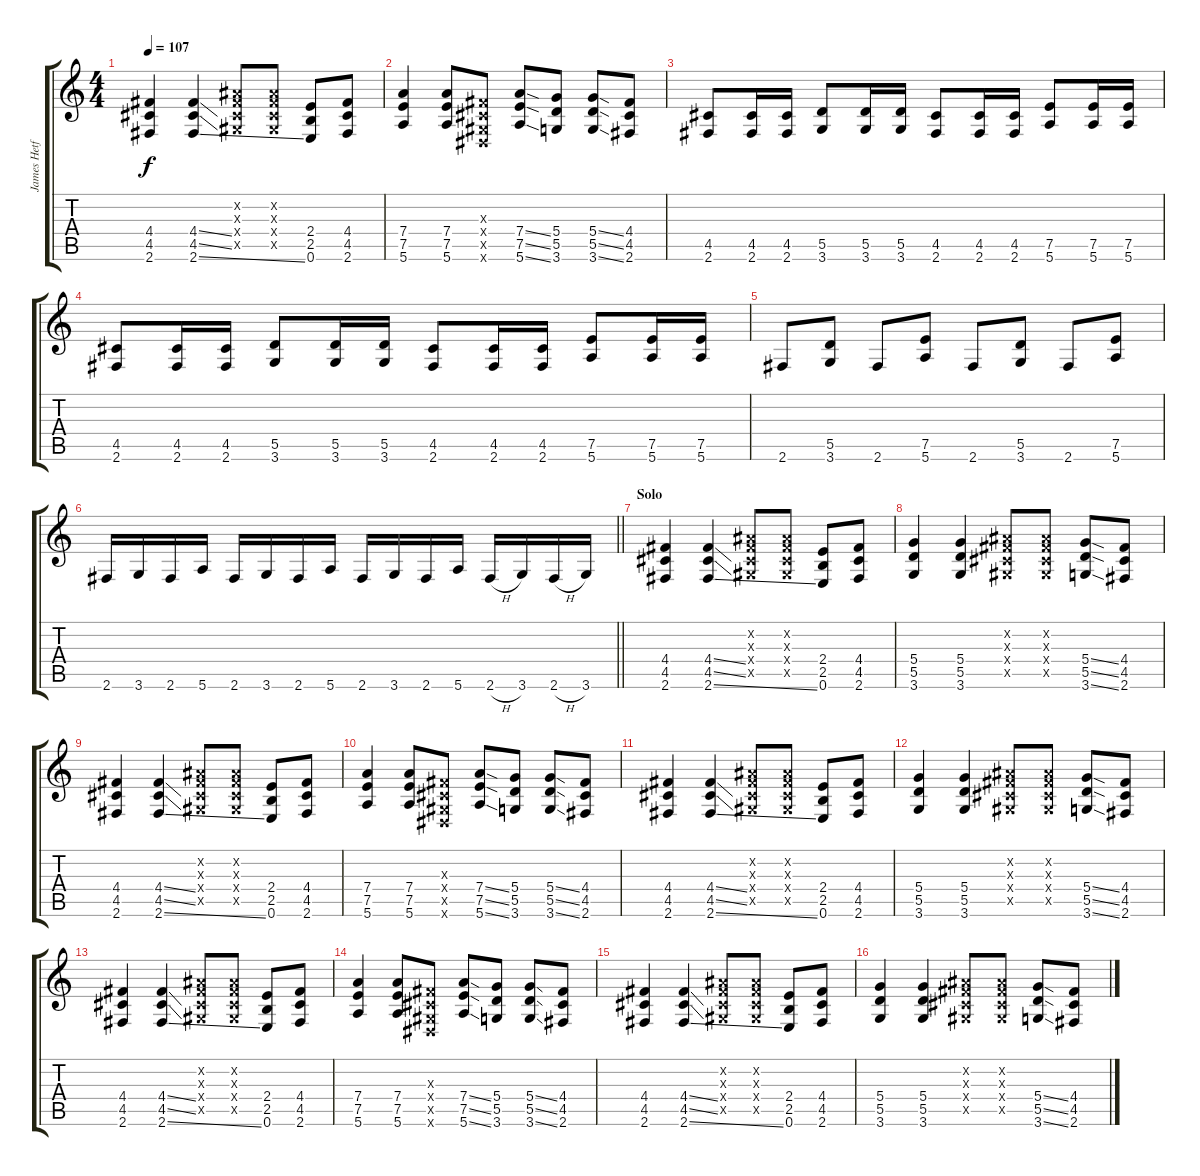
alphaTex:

\track ("James Hetfield" "James Hetf") {instrument distortionguitar}
\staff {score tabs}
\tuning (E4 B3 G3 D3 A2 E2) {hide}
\ts (4 4)
\tempo 107
\clef g2
\ks c
(4.4 4.5 2.6).4{dy f} (4.4{ss} 4.5{ss} 2.6{ss}).4 (-1.2{x} -1.3{x} -1.4{x} -1.5{x}).8 (-1.2{x} -1.3{x} -1.4{x} -1.5{x}).8 (2.4 2.5 0.6).8 (4.4 4.5 2.6).8 |
(7.4 7.5 5.6).4 (7.4 7.5 5.6).8 (-1.3{x} -1.4{x} -1.5{x} -1.6{x}).8 (7.4{ss} 7.5{ss} 5.6{ss}).8 (5.4 5.5 3.6).8 (5.4{ss} 5.5{ss} 3.6{ss}).8 (4.4 4.5 2.6).8 |
(4.5 2.6).8 (4.5 2.6).16 (4.5 2.6).16 (5.5 3.6).8 (5.5 3.6).16 (5.5 3.6).16 (4.5 2.6).8 (4.5 2.6).16 (4.5 2.6).16 (7.5 5.6).8 (7.5 5.6).16 (7.5 5.6).16 |
(4.5 2.6).8 (4.5 2.6).16 (4.5 2.6).16 (5.5 3.6).8 (5.5 3.6).16 (5.5 3.6).16 (4.5 2.6).8 (4.5 2.6).16 (4.5 2.6).16 (7.5 5.6).8 (7.5 5.6).16 (7.5 5.6).16 |
2.6.8 (5.5 3.6).8 2.6.8 (7.5 5.6).8 2.6.8 (5.5 3.6).8 2.6.8 (7.5 5.6).8 |
\barLineRight lightlight
2.6.16 3.6.16 2.6.16 5.6.16 2.6.16 3.6.16 2.6.16 5.6.16 2.6.16 3.6.16 2.6.16 5.6.16 2.6{h}.16 3.6.16 2.6{h}.16 3.6.16 |
\section ("" "Solo")
(4.4 4.5 2.6).4 (4.4{ss} 4.5{ss} 2.6{ss}).4 (-1.2{x} -1.3{x} -1.4{x} -1.5{x}).8 (-1.2{x} -1.3{x} -1.4{x} -1.5{x}).8 (2.4 2.5 0.6).8 (4.4 4.5 2.6).8 |
(5.4 5.5 3.6).4 (5.4 5.5 3.6).4 (-1.2{x} -1.3{x} -1.4{x} -1.5{x}).8 (-1.2{x} -1.3{x} -1.4{x} -1.5{x}).8 (5.4{ss} 5.5{ss} 3.6{ss}).8 (4.4 4.5 2.6).8 |
(4.4 4.5 2.6).4 (4.4{ss} 4.5{ss} 2.6{ss}).4 (-1.2{x} -1.3{x} -1.4{x} -1.5{x}).8 (-1.2{x} -1.3{x} -1.4{x} -1.5{x}).8 (2.4 2.5 0.6).8 (4.4 4.5 2.6).8 |
(7.4 7.5 5.6).4 (7.4 7.5 5.6).8 (-1.3{x} -1.4{x} -1.5{x} -1.6{x}).8 (7.4{ss} 7.5{ss} 5.6{ss}).8 (5.4 5.5 3.6).8 (5.4{ss} 5.5{ss} 3.6{ss}).8 (4.4 4.5 2.6).8 |
(4.4 4.5 2.6).4 (4.4{ss} 4.5{ss} 2.6{ss}).4 (-1.2{x} -1.3{x} -1.4{x} -1.5{x}).8 (-1.2{x} -1.3{x} -1.4{x} -1.5{x}).8 (2.4 2.5 0.6).8 (4.4 4.5 2.6).8 |
(5.4 5.5 3.6).4 (5.4 5.5 3.6).4 (-1.2{x} -1.3{x} -1.4{x} -1.5{x}).8 (-1.2{x} -1.3{x} -1.4{x} -1.5{x}).8 (5.4{ss} 5.5{ss} 3.6{ss}).8 (4.4 4.5 2.6).8 |
(4.4 4.5 2.6).4 (4.4{ss} 4.5{ss} 2.6{ss}).4 (-1.2{x} -1.3{x} -1.4{x} -1.5{x}).8 (-1.2{x} -1.3{x} -1.4{x} -1.5{x}).8 (2.4 2.5 0.6).8 (4.4 4.5 2.6).8 |
(7.4 7.5 5.6).4 (7.4 7.5 5.6).8 (-1.3{x} -1.4{x} -1.5{x} -1.6{x}).8 (7.4{ss} 7.5{ss} 5.6{ss}).8 (5.4 5.5 3.6).8 (5.4{ss} 5.5{ss} 3.6{ss}).8 (4.4 4.5 2.6).8 |
(4.4 4.5 2.6).4 (4.4{ss} 4.5{ss} 2.6{ss}).4 (-1.2{x} -1.3{x} -1.4{x} -1.5{x}).8 (-1.2{x} -1.3{x} -1.4{x} -1.5{x}).8 (2.4 2.5 0.6).8 (4.4 4.5 2.6).8 |
(5.4 5.5 3.6).4 (5.4 5.5 3.6).4 (-1.2{x} -1.3{x} -1.4{x} -1.5{x}).8 (-1.2{x} -1.3{x} -1.4{x} -1.5{x}).8 (5.4{ss} 5.5{ss} 3.6{ss}).8 (4.4 4.5 2.6).8
